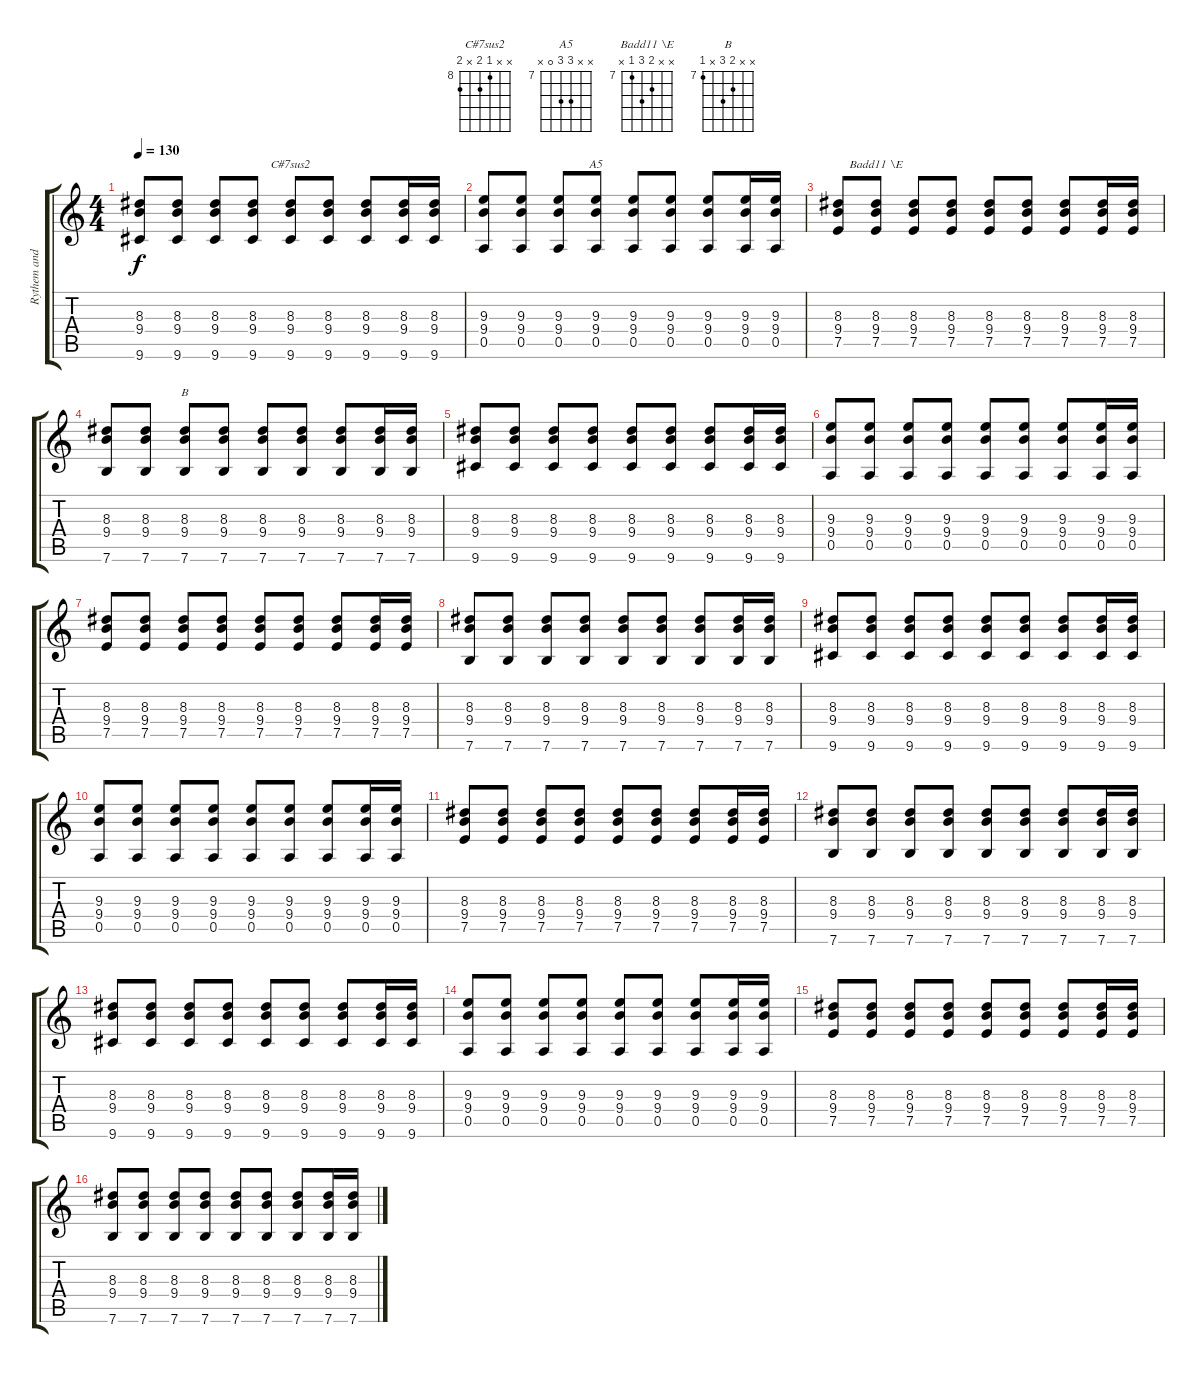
\track ("Rythem and Lead" "Rythem and") {instrument electricguitarjazz}
\staff {score tabs}
\tuning (E4 B3 G3 D3 A2 E2) {hide}
\chord ("C#7sus2" x x 8 9 x 9) {firstfret 8}
\chord ("A5" x x 9 9 0 x) {firstfret 7}
\chord ("Badd11 \\E" x x 8 9 7 x) {firstfret 7}
\chord ("B" x x 8 9 x 7) {firstfret 7}
\ts (4 4)
\tempo 130
\clef g2
\ks c
(8.3 9.4 9.6).8{dy f} (8.3 9.4 9.6).8 (8.3 9.4 9.6).8 (8.3 9.4 9.6).8 (8.3 9.4 9.6).8{ch "C#7sus2"} (8.3 9.4 9.6).8 (8.3 9.4 9.6).8 (8.3 9.4 9.6).16 (8.3 9.4 9.6).16 |
(9.3 9.4 0.5).8 (9.3 9.4 0.5).8 (9.3 9.4 0.5).8 (9.3 9.4 0.5).8{ch "A5"} (9.3 9.4 0.5).8 (9.3 9.4 0.5).8 (9.3 9.4 0.5).8 (9.3 9.4 0.5).16 (9.3 9.4 0.5).16 |
(8.3 9.4 7.5).8 (8.3 9.4 7.5).8{ch "Badd11 \\E"} (8.3 9.4 7.5).8 (8.3 9.4 7.5).8 (8.3 9.4 7.5).8 (8.3 9.4 7.5).8 (8.3 9.4 7.5).8 (8.3 9.4 7.5).16 (8.3 9.4 7.5).16 |
(8.3 9.4 7.6).8 (8.3 9.4 7.6).8 (8.3 9.4 7.6).8{ch "B"} (8.3 9.4 7.6).8 (8.3 9.4 7.6).8 (8.3 9.4 7.6).8 (8.3 9.4 7.6).8 (8.3 9.4 7.6).16 (8.3 9.4 7.6).16 |
(8.3 9.4 9.6).8 (8.3 9.4 9.6).8 (8.3 9.4 9.6).8 (8.3 9.4 9.6).8 (8.3 9.4 9.6).8 (8.3 9.4 9.6).8 (8.3 9.4 9.6).8 (8.3 9.4 9.6).16 (8.3 9.4 9.6).16 |
(9.3 9.4 0.5).8 (9.3 9.4 0.5).8 (9.3 9.4 0.5).8 (9.3 9.4 0.5).8 (9.3 9.4 0.5).8 (9.3 9.4 0.5).8 (9.3 9.4 0.5).8 (9.3 9.4 0.5).16 (9.3 9.4 0.5).16 |
(8.3 9.4 7.5).8 (8.3 9.4 7.5).8 (8.3 9.4 7.5).8 (8.3 9.4 7.5).8 (8.3 9.4 7.5).8 (8.3 9.4 7.5).8 (8.3 9.4 7.5).8 (8.3 9.4 7.5).16 (8.3 9.4 7.5).16 |
(8.3 9.4 7.6).8 (8.3 9.4 7.6).8 (8.3 9.4 7.6).8 (8.3 9.4 7.6).8 (8.3 9.4 7.6).8 (8.3 9.4 7.6).8 (8.3 9.4 7.6).8 (8.3 9.4 7.6).16 (8.3 9.4 7.6).16 |
(8.3 9.4 9.6).8 (8.3 9.4 9.6).8 (8.3 9.4 9.6).8 (8.3 9.4 9.6).8 (8.3 9.4 9.6).8 (8.3 9.4 9.6).8 (8.3 9.4 9.6).8 (8.3 9.4 9.6).16 (8.3 9.4 9.6).16 |
(9.3 9.4 0.5).8 (9.3 9.4 0.5).8 (9.3 9.4 0.5).8 (9.3 9.4 0.5).8 (9.3 9.4 0.5).8 (9.3 9.4 0.5).8 (9.3 9.4 0.5).8 (9.3 9.4 0.5).16 (9.3 9.4 0.5).16 |
(8.3 9.4 7.5).8 (8.3 9.4 7.5).8 (8.3 9.4 7.5).8 (8.3 9.4 7.5).8 (8.3 9.4 7.5).8 (8.3 9.4 7.5).8 (8.3 9.4 7.5).8 (8.3 9.4 7.5).16 (8.3 9.4 7.5).16 |
(8.3 9.4 7.6).8 (8.3 9.4 7.6).8 (8.3 9.4 7.6).8 (8.3 9.4 7.6).8 (8.3 9.4 7.6).8 (8.3 9.4 7.6).8 (8.3 9.4 7.6).8 (8.3 9.4 7.6).16 (8.3 9.4 7.6).16 |
(8.3 9.4 9.6).8 (8.3 9.4 9.6).8 (8.3 9.4 9.6).8 (8.3 9.4 9.6).8 (8.3 9.4 9.6).8 (8.3 9.4 9.6).8 (8.3 9.4 9.6).8 (8.3 9.4 9.6).16 (8.3 9.4 9.6).16 |
(9.3 9.4 0.5).8 (9.3 9.4 0.5).8 (9.3 9.4 0.5).8 (9.3 9.4 0.5).8 (9.3 9.4 0.5).8 (9.3 9.4 0.5).8 (9.3 9.4 0.5).8 (9.3 9.4 0.5).16 (9.3 9.4 0.5).16 |
(8.3 9.4 7.5).8 (8.3 9.4 7.5).8 (8.3 9.4 7.5).8 (8.3 9.4 7.5).8 (8.3 9.4 7.5).8 (8.3 9.4 7.5).8 (8.3 9.4 7.5).8 (8.3 9.4 7.5).16 (8.3 9.4 7.5).16 |
(8.3 9.4 7.6).8 (8.3 9.4 7.6).8 (8.3 9.4 7.6).8 (8.3 9.4 7.6).8 (8.3 9.4 7.6).8 (8.3 9.4 7.6).8 (8.3 9.4 7.6).8 (8.3 9.4 7.6).16 (8.3 9.4 7.6).16
